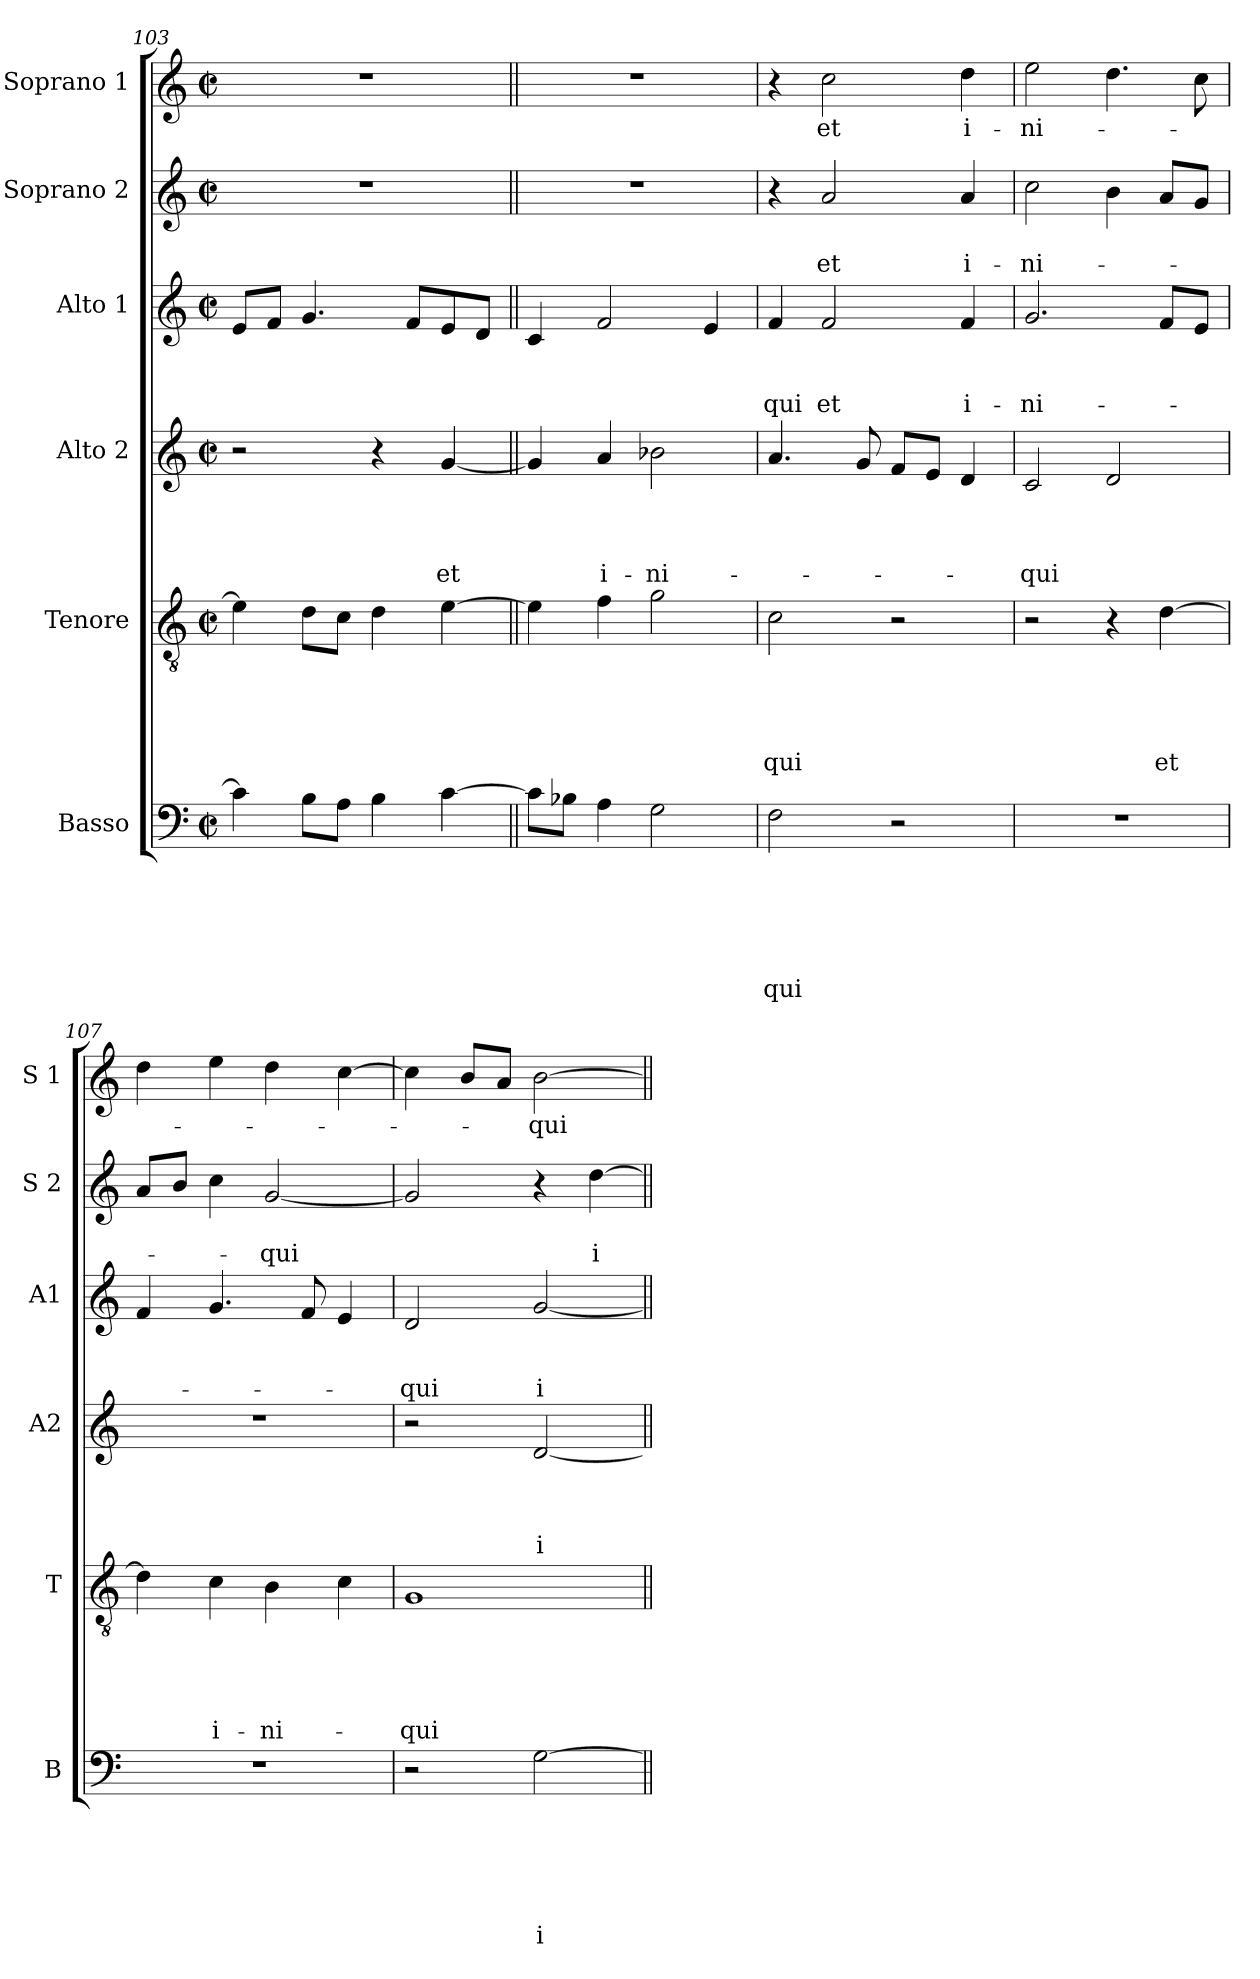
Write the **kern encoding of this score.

**kern	**text	**text	**text	**text	**text	**text	**kern	**text	**text	**text	**text	**text	**kern	**text	**text	**text	**text	**kern	**text	**text	**text	**kern	**text	**text	**kern	**text
*part6	*part6	*part6	*part6	*part6	*part6	*part6	*part5	*part5	*part5	*part5	*part5	*part5	*part4	*part4	*part4	*part4	*part4	*part3	*part3	*part3	*part3	*part2	*part2	*part2	*part1	*part1
*staff6	*staff6	*staff6	*staff6	*staff6	*staff6	*staff6	*staff5	*staff5	*staff5	*staff5	*staff5	*staff5	*staff4	*staff4	*staff4	*staff4	*staff4	*staff3	*staff3	*staff3	*staff3	*staff2	*staff2	*staff2	*staff1	*staff1
*I"Basso	*	*	*	*	*	*	*I"Tenore	*	*	*	*	*	*I"Alto 2	*	*	*	*	*I"Alto 1	*	*	*	*I"Soprano 2	*	*	*I"Soprano 1	*
*I'B	*	*	*	*	*	*	*I'T	*	*	*	*	*	*I'A2	*	*	*	*	*I'A1	*	*	*	*I'S 2	*	*	*I'S 1	*
*clefF4	*	*	*	*	*	*	*clefGv2	*	*	*	*	*	*clefG2	*	*	*	*	*clefG2	*	*	*	*clefG2	*	*	*clefG2	*
*k[]	*	*	*	*	*	*	*k[]	*	*	*	*	*	*k[]	*	*	*	*	*k[]	*	*	*	*k[]	*	*	*k[]	*
*C:	*	*	*	*	*	*	*C:	*	*	*	*	*	*C:	*	*	*	*	*C:	*	*	*	*C:	*	*	*C:	*
*M2/2	*	*	*	*	*	*	*M2/2	*	*	*	*	*	*M2/2	*	*	*	*	*M2/2	*	*	*	*M2/2	*	*	*M2/2	*
*met(c|)	*	*	*	*	*	*	*met(c|)	*	*	*	*	*	*met(c|)	*	*	*	*	*met(c|)	*	*	*	*met(c|)	*	*	*met(c|)	*
=103	=103	=103	=103	=103	=103	=103	=103	=103	=103	=103	=103	=103	=103	=103	=103	=103	=103	=103	=103	=103	=103	=103	=103	=103	=103	=103
4c\]	.	.	.	.	.	.	4e\]	.	.	.	.	.	2r	.	.	.	.	8e/L	.	.	.	1r	.	.	1r	.
.	.	.	.	.	.	.	.	.	.	.	.	.	.	.	.	.	.	8f/J	.	.	.	.	.	.	.	.
8B\L	.	.	.	.	.	.	8d\L	.	.	.	.	.	.	.	.	.	.	4.g/	.	.	.	.	.	.	.	.
8A\J	.	.	.	.	.	.	8c\J	.	.	.	.	.	.	.	.	.	.	.	.	.	.	.	.	.	.	.
4B\	.	.	.	.	.	.	4d\	.	.	.	.	.	4r	.	.	.	.	.	.	.	.	.	.	.	.	.
.	.	.	.	.	.	.	.	.	.	.	.	.	.	.	.	.	.	8f/L	.	.	.	.	.	.	.	.
!	!	!	!	!	!	!	!	!	!	!	!	!	!	!	!	!	!LO:LY:b	!	!	!	!	!	!	!	!	!
[>4c\	.	.	.	.	.	.	[>4e\	.	.	.	.	.	[>4g/	.	.	.	et	8e/	.	.	.	.	.	.	.	.
.	.	.	.	.	.	.	.	.	.	.	.	.	.	.	.	.	.	8d/J	.	.	.	.	.	.	.	.
!!LO:PB:g=z
=104||	=104||	=104||	=104||	=104||	=104||	=104||	=104||	=104||	=104||	=104||	=104||	=104||	=104||	=104||	=104||	=104||	=104||	=104||	=104||	=104||	=104||	=104||	=104||	=104||	=104||	=104||
8c\L]	.	.	.	.	.	.	4e\]	.	.	.	.	.	4g/]	.	.	.	.	4c/	.	.	.	1r	.	.	1r	.
8B-X\J	.	.	.	.	.	.	.	.	.	.	.	.	.	.	.	.	.	.	.	.	.	.	.	.	.	.
!	!	!	!	!	!	!	!	!	!	!	!	!	!	!	!	!	!LO:LY:b	!	!	!	!	!	!	!	!	!
4A\	.	.	.	.	.	.	4f\	.	.	.	.	.	4a/	.	.	.	i-	2f/	.	.	.	.	.	.	.	.
!	!	!	!	!	!	!	!	!	!	!	!	!	!	!	!	!	!LO:LY:b	!	!	!	!	!	!	!	!	!
2G\	.	.	.	.	.	.	2g\	.	.	.	.	.	2b-X\	.	.	.	-ni-	.	.	.	.	.	.	.	.	.
.	.	.	.	.	.	.	.	.	.	.	.	.	.	.	.	.	.	4e/	.	.	.	.	.	.	.	.
=105	=105	=105	=105	=105	=105	=105	=105	=105	=105	=105	=105	=105	=105	=105	=105	=105	=105	=105	=105	=105	=105	=105	=105	=105	=105	=105
!	!	!	!	!	!	!LO:LY:b	!	!	!	!	!	!LO:LY:b	!	!	!	!	!	!	!	!	!LO:LY:b	!	!	!	!	!
2F\	.	.	.	.	.	-qui	2c\	.	.	.	.	-qui	4.a/	.	.	.	.	4f/	.	.	-qui	4r	.	.	4r	.
!	!	!	!	!	!	!	!	!	!	!	!	!	!	!	!	!	!	!	!	!	!LO:LY:b	!	!	!LO:LY:b	!	!LO:LY:b
.	.	.	.	.	.	.	.	.	.	.	.	.	.	.	.	.	.	2f/	.	.	et	2a/	.	et	2cc\	et
.	.	.	.	.	.	.	.	.	.	.	.	.	8g/	.	.	.	.	.	.	.	.	.	.	.	.	.
2r	.	.	.	.	.	.	2r	.	.	.	.	.	8f/L	.	.	.	.	.	.	.	.	.	.	.	.	.
.	.	.	.	.	.	.	.	.	.	.	.	.	8e/J	.	.	.	.	.	.	.	.	.	.	.	.	.
!	!	!	!	!	!	!	!	!	!	!	!	!	!	!	!	!	!	!	!	!	!LO:LY:b	!	!	!LO:LY:b	!	!LO:LY:b
.	.	.	.	.	.	.	.	.	.	.	.	.	4d/	.	.	.	.	4f/	.	.	i-	4a/	.	i-	4dd\	i-
=106	=106	=106	=106	=106	=106	=106	=106	=106	=106	=106	=106	=106	=106	=106	=106	=106	=106	=106	=106	=106	=106	=106	=106	=106	=106	=106
!	!	!	!	!	!	!	!	!	!	!	!	!	!	!	!	!	!LO:LY:b	!	!	!	!LO:LY:b	!	!	!LO:LY:b	!	!LO:LY:b
1r	.	.	.	.	.	.	2r	.	.	.	.	.	2c/	.	.	.	-qui	2.g/	.	.	-ni-	2cc\	.	-ni-	2ee\	-ni-
.	.	.	.	.	.	.	4r	.	.	.	.	.	2d/	.	.	.	.	.	.	.	.	4b\	.	.	4.dd\	.
!	!	!	!	!	!	!	!	!	!	!	!	!LO:LY:b	!	!	!	!	!	!	!	!	!	!	!	!	!	!
.	.	.	.	.	.	.	[>4d\	.	.	.	.	et	.	.	.	.	.	8f/L	.	.	.	8a/L	.	.	.	.
.	.	.	.	.	.	.	.	.	.	.	.	.	.	.	.	.	.	8e/J	.	.	.	8g/J	.	.	8cc\	.
=107	=107	=107	=107	=107	=107	=107	=107	=107	=107	=107	=107	=107	=107	=107	=107	=107	=107	=107	=107	=107	=107	=107	=107	=107	=107	=107
1r	.	.	.	.	.	.	4d\]	.	.	.	.	.	1r	.	.	.	.	4f/	.	.	.	8a/L	.	.	4dd\	.
.	.	.	.	.	.	.	.	.	.	.	.	.	.	.	.	.	.	.	.	.	.	8b/J	.	.	.	.
!	!	!	!	!	!	!	!	!	!	!	!	!LO:LY:b	!	!	!	!	!	!	!	!	!	!	!	!	!	!
.	.	.	.	.	.	.	4c\	.	.	.	.	i-	.	.	.	.	.	4.g/	.	.	.	4cc\	.	.	4ee\	.
!	!	!	!	!	!	!	!	!	!	!	!	!LO:LY:b	!	!	!	!	!	!	!	!	!	!	!	!LO:LY:b	!	!
.	.	.	.	.	.	.	4B\	.	.	.	.	-ni-	.	.	.	.	.	.	.	.	.	[<2g/	.	-qui	4dd\	.
.	.	.	.	.	.	.	.	.	.	.	.	.	.	.	.	.	.	8f/	.	.	.	.	.	.	.	.
.	.	.	.	.	.	.	4c\	.	.	.	.	.	.	.	.	.	.	4e/	.	.	.	.	.	.	[>4cc\	.
=108	=108	=108	=108	=108	=108	=108	=108	=108	=108	=108	=108	=108	=108	=108	=108	=108	=108	=108	=108	=108	=108	=108	=108	=108	=108	=108
!	!	!	!	!	!	!	!	!	!	!	!	!LO:LY:b	!	!	!	!	!	!	!	!	!LO:LY:b	!	!	!	!	!
2r	.	.	.	.	.	.	1G	.	.	.	.	-qui	2r	.	.	.	.	2d/	.	.	-qui	2g/]	.	.	4cc\]	.
.	.	.	.	.	.	.	.	.	.	.	.	.	.	.	.	.	.	.	.	.	.	.	.	.	8b/L	.
.	.	.	.	.	.	.	.	.	.	.	.	.	.	.	.	.	.	.	.	.	.	.	.	.	8a/J	.
!	!	!	!	!	!	!LO:LY:b	!	!	!	!	!	!	!	!	!	!	!LO:LY:b	!	!	!	!LO:LY:b	!	!	!	!	!LO:LY:b
[<2G\	.	.	.	.	.	i-	.	.	.	.	.	.	[<2d/	.	.	.	i-	[<2g/	.	.	i-	4r	.	.	[<2b\	-qui
!	!	!	!	!	!	!	!	!	!	!	!	!	!	!	!	!	!	!	!	!	!	!	!	!LO:LY:b	!	!
.	.	.	.	.	.	.	.	.	.	.	.	.	.	.	.	.	.	.	.	.	.	[<4dd\	.	i-	.	.
=||	=||	=||	=||	=||	=||	=||	=||	=||	=||	=||	=||	=||	=||	=||	=||	=||	=||	=||	=||	=||	=||	=||	=||	=||	=||	=||
*-	*-	*-	*-	*-	*-	*-	*-	*-	*-	*-	*-	*-	*-	*-	*-	*-	*-	*-	*-	*-	*-	*-	*-	*-	*-	*-
